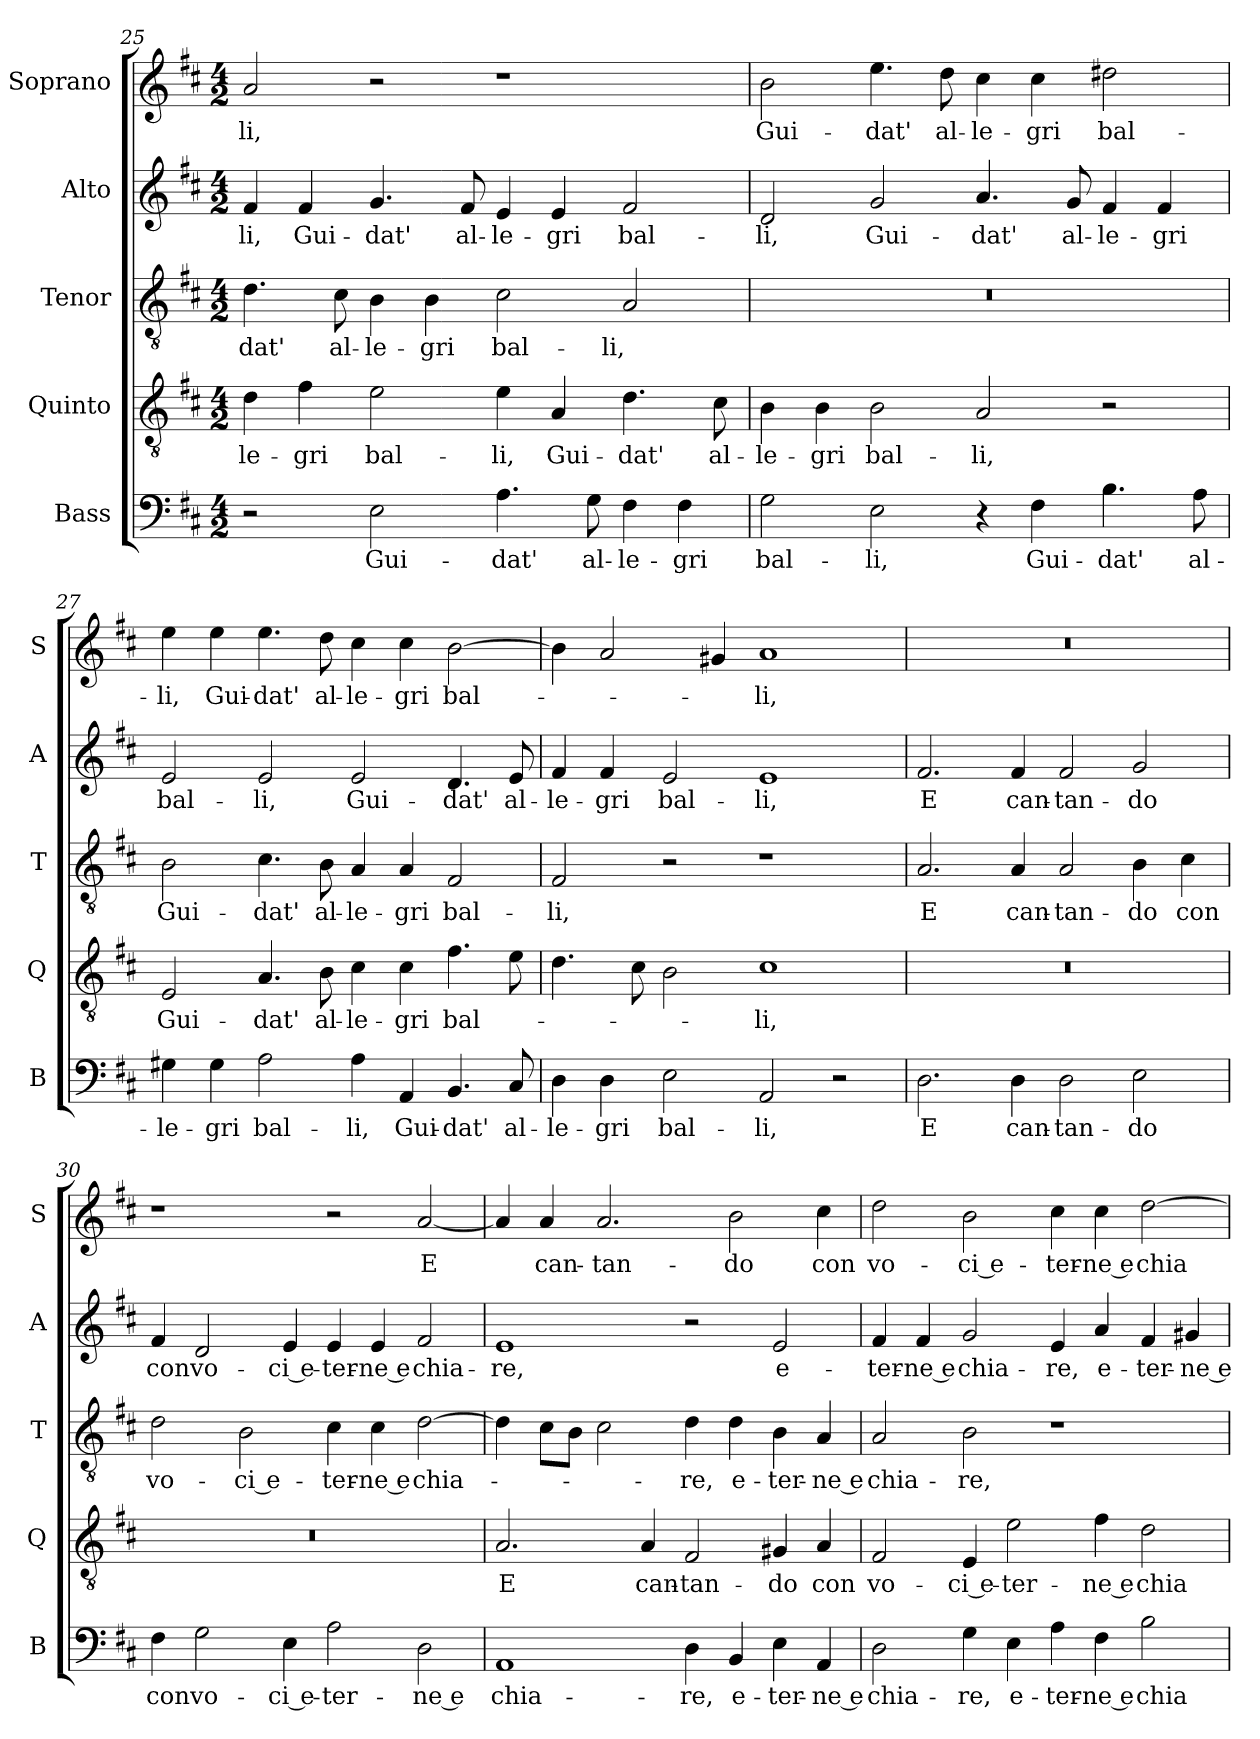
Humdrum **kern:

**kern	**text	**kern	**text	**kern	**text	**kern	**text	**kern	**text
*part5	*part5	*part4	*part4	*part3	*part3	*part2	*part2	*part1	*part1
*staff5	*staff5	*staff4	*staff4	*staff3	*staff3	*staff2	*staff2	*staff1	*staff1
*I"Bass	*	*I"Quinto	*	*I"Tenor	*	*I"Alto	*	*I"Soprano	*
*I'B	*	*I'Q	*	*I'T	*	*I'A	*	*I'S	*
*clefF4	*	*clefGv2	*	*clefGv2	*	*clefG2	*	*clefG2	*
*k[f#c#]	*	*k[f#c#]	*	*k[f#c#]	*	*k[f#c#]	*	*k[f#c#]	*
*D:	*	*D:	*	*D:	*	*D:	*	*D:	*
*M4/2	*	*M4/2	*	*M4/2	*	*M4/2	*	*M4/2	*
=25	=25	=25	=25	=25	=25	=25	=25	=25	=25
!	!	!	!LO:LY:b	!	!LO:LY:b	!	!LO:LY:b	!	!LO:LY:b
2r	.	4d\	-le-	4.d\	-dat'	4f#/	-li,	2a/	-li,
!	!	!	!LO:LY:b	!	!	!	!LO:LY:b	!	!
.	.	4f#\	-gri	.	.	4f#/	Gui-	.	.
!	!	!	!	!	!LO:LY:b	!	!	!	!
.	.	.	.	8c#\	al-	.	.	.	.
!	!LO:LY:b	!	!LO:LY:b	!	!LO:LY:b	!	!LO:LY:b	!	!
2E\	Gui-	2e\	bal-	4B\	-le-	4.g/	-dat'	2r	.
!	!	!	!	!	!LO:LY:b	!	!	!	!
.	.	.	.	4B\	-gri	.	.	.	.
!	!	!	!	!	!	!	!LO:LY:b	!	!
.	.	.	.	.	.	8f#/	al-	.	.
!	!LO:LY:b	!	!LO:LY:b	!	!LO:LY:b	!	!LO:LY:b	!	!
4.A\	-dat'	4e\	-li,	2c#\	bal-	4e/	-le-	1r	.
!	!	!	!LO:LY:b	!	!	!	!LO:LY:b	!	!
.	.	4A/	Gui-	.	.	4e/	-gri	.	.
!	!LO:LY:b	!	!	!	!	!	!	!	!
8G\	al-	.	.	.	.	.	.	.	.
!	!LO:LY:b	!	!LO:LY:b	!	!LO:LY:b	!	!LO:LY:b	!	!
4F#\	-le-	4.d\	-dat'	2A/	-li,	2f#/	bal-	.	.
!	!LO:LY:b	!	!	!	!	!	!	!	!
4F#\	-gri	.	.	.	.	.	.	.	.
!	!	!	!LO:LY:b	!	!	!	!	!	!
.	.	8c#\	al-	.	.	.	.	.	.
!!LO:PB:g=z
=26	=26	=26	=26	=26	=26	=26	=26	=26	=26
!	!LO:LY:b	!	!LO:LY:b	!	!	!	!LO:LY:b	!	!LO:LY:b
2G\	bal-	4B\	-le-	0r	.	2d/	-li,	2b\	Gui-
!	!	!	!LO:LY:b	!	!	!	!	!	!
.	.	4B\	-gri	.	.	.	.	.	.
!	!LO:LY:b	!	!LO:LY:b	!	!	!	!LO:LY:b	!	!LO:LY:b
2E\	-li,	2B\	bal-	.	.	2g/	Gui-	4.ee\	-dat'
!	!	!	!	!	!	!	!	!	!LO:LY:b
.	.	.	.	.	.	.	.	8dd\	al-
!	!	!	!LO:LY:b	!	!	!	!LO:LY:b	!	!LO:LY:b
4r	.	2A/	-li,	.	.	4.a/	-dat'	4cc#\	-le-
!	!LO:LY:b	!	!	!	!	!	!	!	!LO:LY:b
4F#\	Gui-	.	.	.	.	.	.	4cc#\	-gri
!	!	!	!	!	!	!	!LO:LY:b	!	!
.	.	.	.	.	.	8g/	al-	.	.
!	!LO:LY:b	!	!	!	!	!	!LO:LY:b	!	!LO:LY:b
4.B\	-dat'	2r	.	.	.	4f#/	-le-	2dd#X\	bal-
!	!	!	!	!	!	!	!LO:LY:b	!	!
.	.	.	.	.	.	4f#/	-gri	.	.
!	!LO:LY:b	!	!	!	!	!	!	!	!
8A\	al-	.	.	.	.	.	.	.	.
=27	=27	=27	=27	=27	=27	=27	=27	=27	=27
!	!LO:LY:b	!	!LO:LY:b	!	!LO:LY:b	!	!LO:LY:b	!	!LO:LY:b
4G#X\	-le-	2E/	Gui-	2B\	Gui-	2e/	bal-	4ee\	-li,
!	!LO:LY:b	!	!	!	!	!	!	!	!LO:LY:b
4G#\	-gri	.	.	.	.	.	.	4ee\	Gui-
!	!LO:LY:b	!	!LO:LY:b	!	!LO:LY:b	!	!LO:LY:b	!	!LO:LY:b
2A\	bal-	4.A/	-dat'	4.c#\	-dat'	2e/	-li,	4.ee\	-dat'
!	!	!	!LO:LY:b	!	!LO:LY:b	!	!	!	!LO:LY:b
.	.	8B\	al-	8B\	al-	.	.	8dd\	al-
!	!LO:LY:b	!	!LO:LY:b	!	!LO:LY:b	!	!LO:LY:b	!	!LO:LY:b
4A\	-li,	4c#\	-le-	4A/	-le-	2e/	Gui-	4cc#\	-le-
!	!LO:LY:b	!	!LO:LY:b	!	!LO:LY:b	!	!	!	!LO:LY:b
4AA/	Gui-	4c#\	-gri	4A/	-gri	.	.	4cc#\	-gri
!	!LO:LY:b	!	!LO:LY:b	!	!LO:LY:b	!	!LO:LY:b	!	!LO:LY:b
4.BB/	-dat'	4.f#\	bal-	2F#/	bal-	4.d/	-dat'	[2b\	bal-
!	!LO:LY:b	!	!	!	!	!	!LO:LY:b	!	!
8C#/	al-	8e\	.	.	.	8e/	al-	.	.
=28	=28	=28	=28	=28	=28	=28	=28	=28	=28
!	!LO:LY:b	!	!	!	!LO:LY:b	!	!LO:LY:b	!	!
4D\	-le-	4.d\	.	2F#/	-li,	4f#/	-le-	4b\]	.
!	!LO:LY:b	!	!	!	!	!	!LO:LY:b	!	!
4D\	-gri	.	.	.	.	4f#/	-gri	2a/	.
.	.	8c#\	.	.	.	.	.	.	.
!	!LO:LY:b	!	!	!	!	!	!LO:LY:b	!	!
2E\	bal-	2B\	.	2r	.	2e/	bal-	.	.
.	.	.	.	.	.	.	.	4g#X/	.
!	!LO:LY:b	!	!LO:LY:b	!	!	!	!LO:LY:b	!	!LO:LY:b
2AA/	-li,	1c#	-li,	1r	.	1e	-li,	1a	-li,
2r	.	.	.	.	.	.	.	.	.
!!LO:LB:g=z
=29	=29	=29	=29	=29	=29	=29	=29	=29	=29
!	!LO:LY:b	!	!	!	!LO:LY:b	!	!LO:LY:b	!	!
2.D\	E	0r	.	2.A/	E	2.f#/	E	0r	.
!	!LO:LY:b	!	!	!	!LO:LY:b	!	!LO:LY:b	!	!
4D\	can-	.	.	4A/	can-	4f#/	can-	.	.
!	!LO:LY:b	!	!	!	!LO:LY:b	!	!LO:LY:b	!	!
2D\	-tan-	.	.	2A/	-tan-	2f#/	-tan-	.	.
!	!LO:LY:b	!	!	!	!LO:LY:b	!	!LO:LY:b	!	!
2E\	-do	.	.	4B\	-do	2g/	-do	.	.
!	!	!	!	!	!LO:LY:b	!	!	!	!
.	.	.	.	4c#\	con	.	.	.	.
=30	=30	=30	=30	=30	=30	=30	=30	=30	=30
!	!LO:LY:b	!	!	!	!LO:LY:b	!	!LO:LY:b	!	!
4F#\	con	0r	.	2d\	vo-	4f#/	con	1r	.
!	!LO:LY:b	!	!	!	!	!	!LO:LY:b	!	!
2G\	vo-	.	.	.	.	2d/	vo-	.	.
!	!	!	!	!	!LO:LY:b	!	!	!	!
.	.	.	.	2B\	-ci e-	.	.	.	.
!	!LO:LY:b	!	!	!	!	!	!LO:LY:b	!	!
4E\	-ci e-	.	.	.	.	4e/	-ci e-	.	.
!	!LO:LY:b	!	!	!	!LO:LY:b	!	!LO:LY:b	!	!
2A\	-ter-	.	.	4c#\	-ter-	4e/	-ter-	2r	.
!	!	!	!	!	!LO:LY:b	!	!LO:LY:b	!	!
.	.	.	.	4c#\	-ne e	4e/	-ne e	.	.
!	!LO:LY:b	!	!	!	!LO:LY:b	!	!LO:LY:b	!	!LO:LY:b
2D\	-ne e	.	.	[2d\	chia-	2f#/	chia-	[2a/	E
=31	=31	=31	=31	=31	=31	=31	=31	=31	=31
!	!LO:LY:b	!	!LO:LY:b	!	!	!	!LO:LY:b	!	!
1AA	chia-	2.A/	E	4d\]	.	1e	-re,	4a/]	.
!	!	!	!	!	!	!	!	!	!LO:LY:b
.	.	.	.	8c#\L	.	.	.	4a/	can-
.	.	.	.	8B\J	.	.	.	.	.
!	!	!	!	!	!	!	!	!	!LO:LY:b
.	.	.	.	2c#\	.	.	.	2.a/	-tan-
!	!	!	!LO:LY:b	!	!	!	!	!	!
.	.	4A/	can-	.	.	.	.	.	.
!	!LO:LY:b	!	!LO:LY:b	!	!LO:LY:b	!	!	!	!
4D\	-re,	2F#/	-tan-	4d\	-re,	2r	.	.	.
!	!LO:LY:b	!	!	!	!LO:LY:b	!	!	!	!LO:LY:b
4BB/	e-	.	.	4d\	e-	.	.	2b\	-do
!	!LO:LY:b	!	!LO:LY:b	!	!LO:LY:b	!	!LO:LY:b	!	!
4E\	-ter-	4G#X/	-do	4B\	-ter-	2e/	e-	.	.
!	!LO:LY:b	!	!LO:LY:b	!	!LO:LY:b	!	!	!	!LO:LY:b
4AA/	-ne e	4A/	con	4A/	-ne e	.	.	4cc#\	con
!!LO:LB:g=z
=32	=32	=32	=32	=32	=32	=32	=32	=32	=32
!	!LO:LY:b	!	!LO:LY:b	!	!LO:LY:b	!	!LO:LY:b	!	!LO:LY:b
2D\	chia-	2F#/	vo-	2A/	chia-	4f#/	-ter-	2dd\	vo-
!	!	!	!	!	!	!	!LO:LY:b	!	!
.	.	.	.	.	.	4f#/	-ne e	.	.
!	!LO:LY:b	!	!LO:LY:b	!	!LO:LY:b	!	!LO:LY:b	!	!LO:LY:b
4G\	-re,	4E/	-ci e-	2B\	-re,	2g/	chia-	2b\	-ci e-
!	!LO:LY:b	!	!LO:LY:b	!	!	!	!	!	!
4E\	e-	2e\	-ter-	.	.	.	.	.	.
!	!LO:LY:b	!	!	!	!	!	!LO:LY:b	!	!LO:LY:b
4A\	-ter-	.	.	1r	.	4e/	-re,	4cc#\	-ter-
!	!LO:LY:b	!	!LO:LY:b	!	!	!	!LO:LY:b	!	!LO:LY:b
4F#\	-ne e	4f#\	-ne e	.	.	4a/	e-	4cc#\	-ne e
!	!LO:LY:b	!	!LO:LY:b	!	!	!	!LO:LY:b	!	!LO:LY:b
2B\	chia-	2d\	chia-	.	.	4f#/	-ter-	[2dd\	chia-
!	!	!	!	!	!	!	!LO:LY:b	!	!
.	.	.	.	.	.	4g#X/	-ne e	.	.
=	=	=	=	=	=	=	=	=	=
*-	*-	*-	*-	*-	*-	*-	*-	*-	*-
